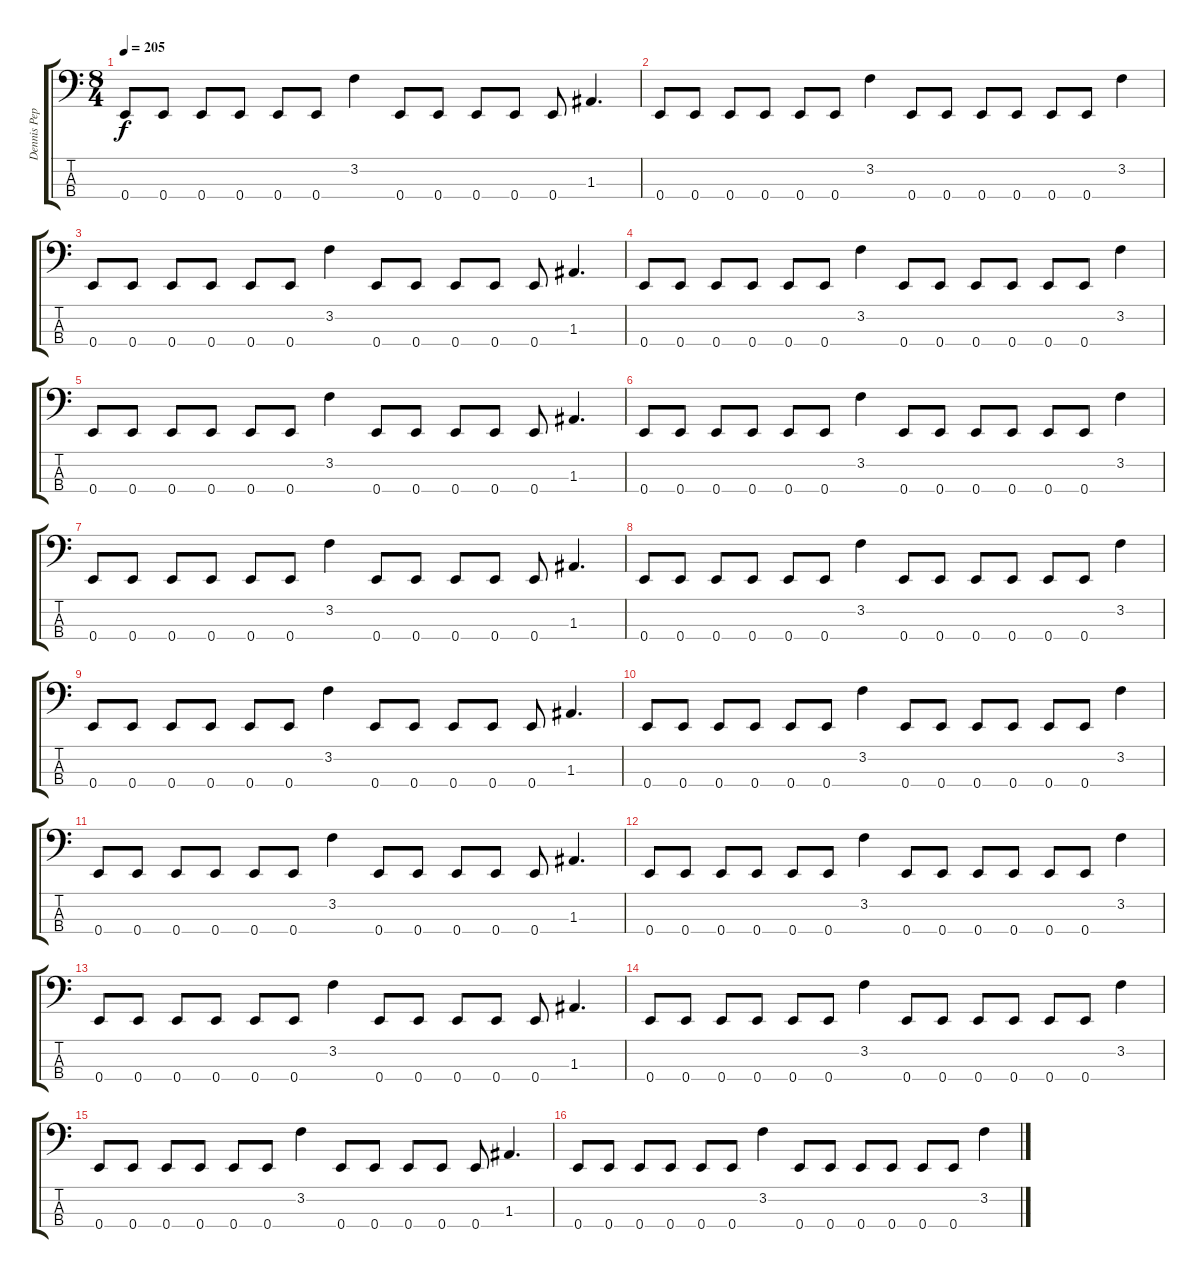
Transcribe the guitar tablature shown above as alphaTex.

\track ("Dennis Pepa - Bass" "Dennis Pep") {instrument electricbasspick}
\staff {score tabs}
\tuning (G2 D2 A1 E1) {hide}
\ts (8 4)
\tempo 205
\clef f4
\ks c
0.4.8{dy f} 0.4.8 0.4.8 0.4.8 0.4.8 0.4.8 3.2.4 0.4.8 0.4.8 0.4.8 0.4.8 0.4.8 1.3.4{d} |
0.4.8 0.4.8 0.4.8 0.4.8 0.4.8 0.4.8 3.2.4 0.4.8 0.4.8 0.4.8 0.4.8 0.4.8 0.4.8 3.2.4 |
0.4.8 0.4.8 0.4.8 0.4.8 0.4.8 0.4.8 3.2.4 0.4.8 0.4.8 0.4.8 0.4.8 0.4.8 1.3.4{d} |
0.4.8 0.4.8 0.4.8 0.4.8 0.4.8 0.4.8 3.2.4 0.4.8 0.4.8 0.4.8 0.4.8 0.4.8 0.4.8 3.2.4 |
0.4.8 0.4.8 0.4.8 0.4.8 0.4.8 0.4.8 3.2.4 0.4.8 0.4.8 0.4.8 0.4.8 0.4.8 1.3.4{d} |
0.4.8 0.4.8 0.4.8 0.4.8 0.4.8 0.4.8 3.2.4 0.4.8 0.4.8 0.4.8 0.4.8 0.4.8 0.4.8 3.2.4 |
0.4.8 0.4.8 0.4.8 0.4.8 0.4.8 0.4.8 3.2.4 0.4.8 0.4.8 0.4.8 0.4.8 0.4.8 1.3.4{d} |
0.4.8 0.4.8 0.4.8 0.4.8 0.4.8 0.4.8 3.2.4 0.4.8 0.4.8 0.4.8 0.4.8 0.4.8 0.4.8 3.2.4 |
0.4.8 0.4.8 0.4.8 0.4.8 0.4.8 0.4.8 3.2.4 0.4.8 0.4.8 0.4.8 0.4.8 0.4.8 1.3.4{d} |
0.4.8 0.4.8 0.4.8 0.4.8 0.4.8 0.4.8 3.2.4 0.4.8 0.4.8 0.4.8 0.4.8 0.4.8 0.4.8 3.2.4 |
0.4.8 0.4.8 0.4.8 0.4.8 0.4.8 0.4.8 3.2.4 0.4.8 0.4.8 0.4.8 0.4.8 0.4.8 1.3.4{d} |
0.4.8 0.4.8 0.4.8 0.4.8 0.4.8 0.4.8 3.2.4 0.4.8 0.4.8 0.4.8 0.4.8 0.4.8 0.4.8 3.2.4 |
0.4.8 0.4.8 0.4.8 0.4.8 0.4.8 0.4.8 3.2.4 0.4.8 0.4.8 0.4.8 0.4.8 0.4.8 1.3.4{d} |
0.4.8 0.4.8 0.4.8 0.4.8 0.4.8 0.4.8 3.2.4 0.4.8 0.4.8 0.4.8 0.4.8 0.4.8 0.4.8 3.2.4 |
0.4.8 0.4.8 0.4.8 0.4.8 0.4.8 0.4.8 3.2.4 0.4.8 0.4.8 0.4.8 0.4.8 0.4.8 1.3.4{d} |
0.4.8 0.4.8 0.4.8 0.4.8 0.4.8 0.4.8 3.2.4 0.4.8 0.4.8 0.4.8 0.4.8 0.4.8 0.4.8 3.2.4
